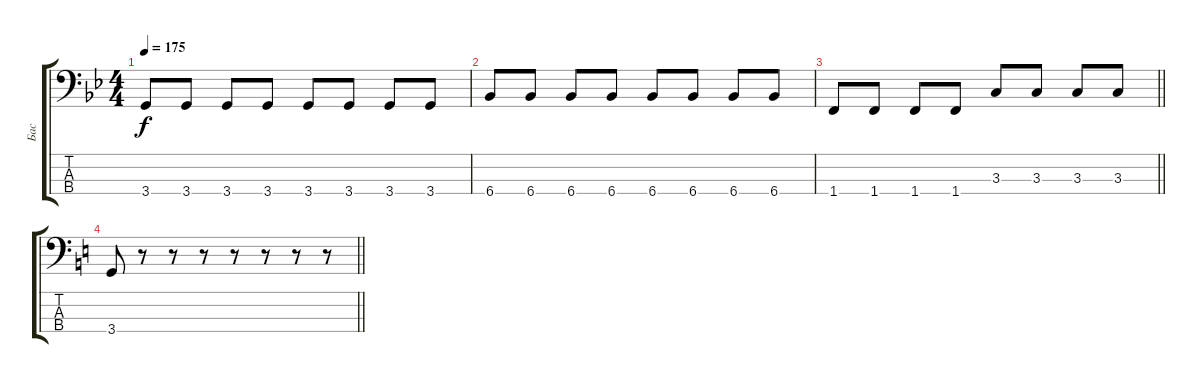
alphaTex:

\track ("Бас" "Бас") {instrument electricbassfinger}
\staff {score tabs}
\tuning (G2 D2 A1 E1) {hide}
\ts (4 4)
\tempo 175
\clef f4
\ks bb
3.4.8{dy f} 3.4.8 3.4.8 3.4.8 3.4.8 3.4.8 3.4.8 3.4.8 |
6.4.8 6.4.8 6.4.8 6.4.8 6.4.8 6.4.8 6.4.8 6.4.8 |
\barLineRight lightlight
1.4.8 1.4.8 1.4.8 1.4.8 3.3.8 3.3.8 3.3.8 3.3.8 |
\barLineRight lightlight
\ks c
3.4.8 r.8 r.8 r.8 r.8 r.8 r.8 r.8
